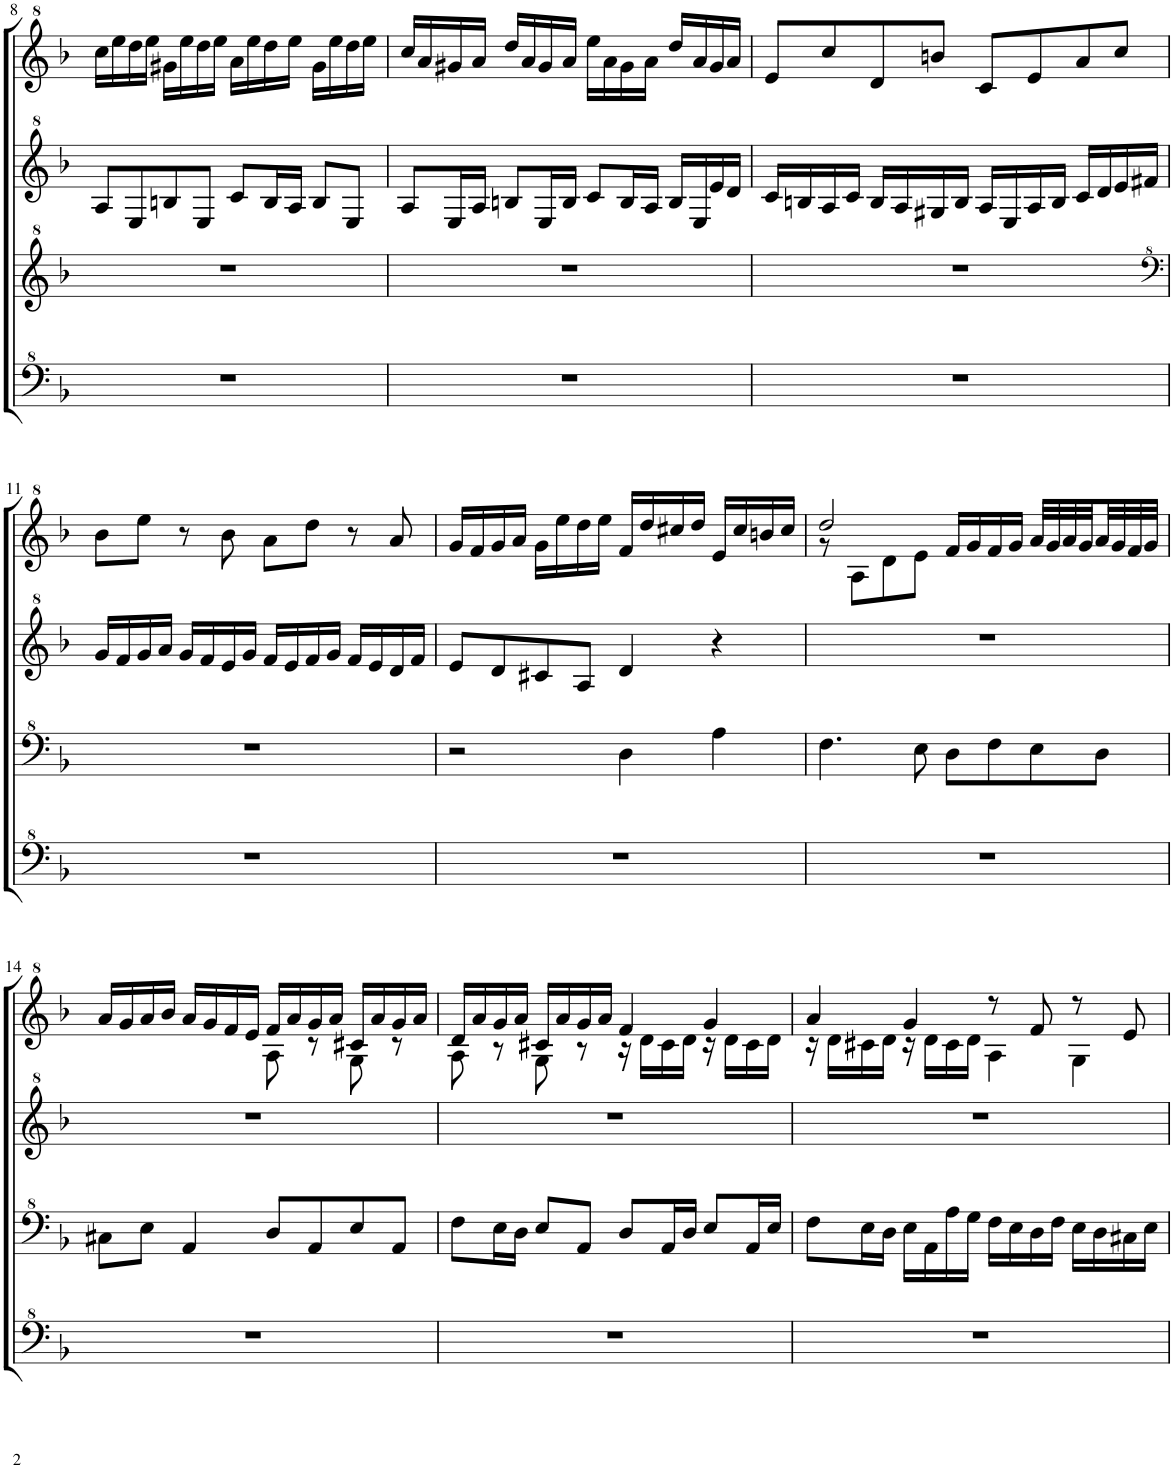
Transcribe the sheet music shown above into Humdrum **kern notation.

**kern	**kern	**kern	**kern
*part1	*part1	*part1	*part1
*staff4	*staff3	*staff2	*staff1
*I"Model III	*	*	*
!!LO:PB:g=z
*clefF^4	*clefG^2	*clefG^2	*clefG^2
*k[b-]	*k[b-]	*k[b-]	*k[b-]
*M4/4	*M4/4	*M4/4	*M4/4
=8	=8	=8	=8
1r	1r	8a/L	16ccc\LL
.	.	.	16eee\
.	.	8e/	16ddd\
.	.	.	16eee\JJ
.	.	8bn/	16gg#X\LL
.	.	.	16eee\
.	.	8e/J	16ddd\
.	.	.	16eee\JJ
.	.	8cc/L	16aa\LL
.	.	.	16eee\
.	.	16b/L	16ddd\
.	.	16a/JJ	16eee\JJ
.	.	8b/L	16gg#\LL
.	.	.	16eee\
.	.	8e/J	16ddd\
.	.	.	16eee\JJ
=9	=9	=9	=9
1r	1r	8a/L	16ccc/LL
.	.	.	16aa/
.	.	16e/L	16gg#X/
.	.	16a/JJ	16aa/JJ
.	.	8bn/L	16ddd/LL
.	.	.	16aa/
.	.	16e/L	16gg#/
.	.	16b/JJ	16aa/JJ
.	.	8cc/L	16eee\LL
.	.	.	16aa\
.	.	16b/L	16gg#\
.	.	16a/JJ	16aa\JJ
.	.	16b/LL	16ddd/LL
.	.	16e/	16aa/
.	.	16ee/	16gg#/
.	.	16dd/JJ	16aa/JJ
=10	=10	=10	=10
1r	1r	16cc/LL	8ee/L
.	.	16bn/	.
.	.	16a/	8ccc/
.	.	16cc/JJ	.
.	.	16b/LL	8dd/
.	.	16a/	.
.	.	16g#X/	8bbn/J
.	.	16b/JJ	.
.	.	16a/LL	8cc/L
.	.	16e/	.
.	.	16a/	8ee/
.	.	16b/JJ	.
.	.	16cc/LL	8aa/
.	.	16dd/	.
.	.	16ee/	8ccc/J
.	.	16ff#X/JJ	.
!!LO:LB:g=z
=11	=11	=11	=11
*	*clefF^4	*	*
1r	1r	16gg/LL	8bb-\L
.	.	16ff/	.
.	.	16gg/	8eee\J
.	.	16aa/JJ	.
.	.	16gg/LL	8r
.	.	16ff/	.
.	.	16ee/	8bb-\
.	.	16gg/JJ	.
.	.	16ff/LL	8aa\L
.	.	16ee/	.
.	.	16ff/	8ddd\J
.	.	16gg/JJ	.
.	.	16ff/LL	8r
.	.	16ee/	.
.	.	16dd/	8aa/
.	.	16ff/JJ	.
=12	=12	=12	=12
1r	2r	8ee/L	16gg/LL
.	.	.	16ff/
.	.	8dd/	16gg/
.	.	.	16aa/JJ
.	.	8cc#X/	16gg\LL
.	.	.	16eee\
.	.	8a/J	16ddd\
.	.	.	16eee\JJ
.	4d\	4dd/	16ff/LL
.	.	.	16ddd/
.	.	.	16ccc#X/
.	.	.	16ddd/JJ
.	4a\	4r	16ee/LL
.	.	.	16ccc#/
.	.	.	16bbn/
.	.	.	16ccc#/JJ
=13	=13	=13	=13
*	*	*	*^
1r	4.f\	1r	2ddd/	8r
.	.	.	.	8a\L
.	.	.	.	8dd\
.	8e\	.	.	8ee\J
.	8d\L	.	16ff/LL	2ryy
.	.	.	16gg/	.
.	8f\	.	16ff/	.
.	.	.	16gg/JJ	.
.	8e\	.	32aa/LLL	.
.	.	.	32gg/	.
.	.	.	32aa/	.
.	.	.	32gg/	.
.	8d\J	.	32aa/	.
.	.	.	32gg/	.
.	.	.	32ff/	.
.	.	.	32gg/JJJ	.
!!LO:LB:g=z	!!
=14	=14	=14	=14	=14
1r	8c#X\L	1r	16aa/LL	2ryy
.	.	.	16gg/	.
.	8e\J	.	16aa/	.
.	.	.	16bb-/JJ	.
.	4A/	.	16aa/LL	.
.	.	.	16gg/	.
.	.	.	16ff/	.
.	.	.	16ee/JJ	.
.	8d/L	.	16ff/LL	8a\
.	.	.	16aa/	.
.	8A/	.	16gg/	8r
.	.	.	16aa/JJ	.
.	8e/	.	16cc#X/LL	8g\
.	.	.	16aa/	.
.	8A/J	.	16gg/	8r
.	.	.	16aa/JJ	.
=15	=15	=15	=15	=15
1r	8f\L	1r	16dd/LL	8a\
.	.	.	16aa/	.
.	16e\L	.	16gg/	8r
.	16d\JJ	.	16aa/JJ	.
.	8e/L	.	16cc#X/LL	8g\
.	.	.	16aa/	.
.	8A/J	.	16gg/	8r
.	.	.	16aa/JJ	.
.	8d/L	.	4ff/	16r
.	.	.	.	16dd\LL
.	16A/L	.	.	16cc#\
.	16d/JJ	.	.	16dd\JJ
.	8e/L	.	4gg/	16r
.	.	.	.	16dd\LL
.	16A/L	.	.	16cc#\
.	16e/JJ	.	.	16dd\JJ
=16	=16	=16	=16	=16
1r	8f\L	1r	4aa/	16r
.	.	.	.	16dd\LL
.	16e\L	.	.	16cc#X\
.	16d\JJ	.	.	16dd\JJ
.	16e\LL	.	4gg/	16r
.	16A\	.	.	16dd\LL
.	16a\	.	.	16cc#\
.	16g\JJ	.	.	16dd\JJ
.	16f\LL	.	8r	4a\
.	16e\	.	.	.
.	16d\	.	8ff/	.
.	16f\JJ	.	.	.
.	16e\LL	.	8r	4g\
.	16d\	.	.	.
.	16c#X\	.	8ee/	.
.	16e\JJ	.	.	.
*	*	*	*v	*v
=	=	=	=
*-	*-	*-	*-
